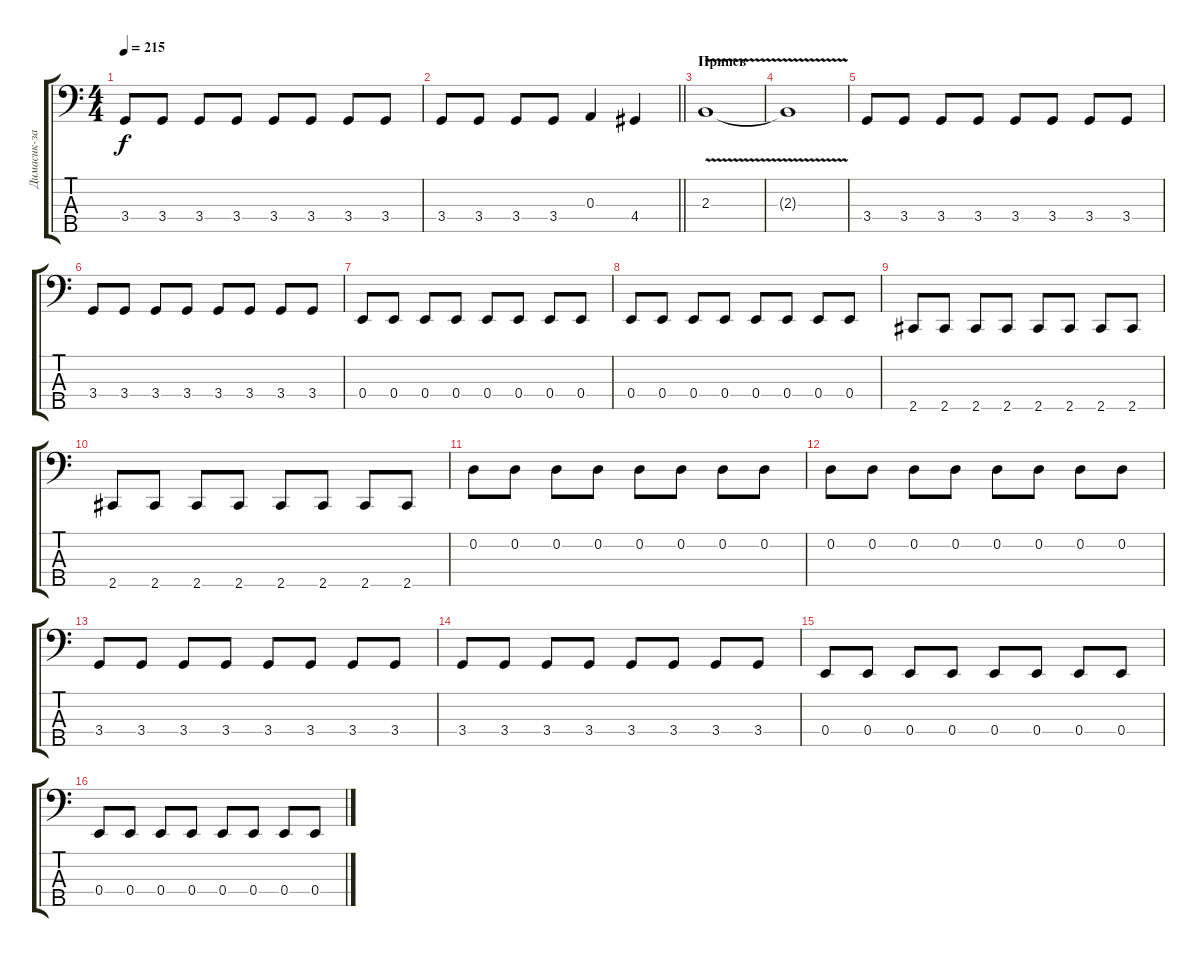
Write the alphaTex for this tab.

\track ("Димасик-забубасик" "Димасик-за") {instrument electricbasspick}
\staff {score tabs}
\tuning (G2 D2 A1 E1 B0) {hide}
\ts (4 4)
\tempo 215
\clef f4
\ks c
3.4.8{dy f} 3.4.8 3.4.8 3.4.8 3.4.8 3.4.8 3.4.8 3.4.8 |
\barLineRight lightlight
3.4.8 3.4.8 3.4.8 3.4.8 0.3.4 4.4.4 |
\section ("" "Припев")
2.3{v}.1 |
2.3{t}.1 |
3.4.8 3.4.8 3.4.8 3.4.8 3.4.8 3.4.8 3.4.8 3.4.8 |
3.4.8 3.4.8 3.4.8 3.4.8 3.4.8 3.4.8 3.4.8 3.4.8 |
0.4.8 0.4.8 0.4.8 0.4.8 0.4.8 0.4.8 0.4.8 0.4.8 |
0.4.8 0.4.8 0.4.8 0.4.8 0.4.8 0.4.8 0.4.8 0.4.8 |
2.5.8 2.5.8 2.5.8 2.5.8 2.5.8 2.5.8 2.5.8 2.5.8 |
2.5.8 2.5.8 2.5.8 2.5.8 2.5.8 2.5.8 2.5.8 2.5.8 |
0.2.8 0.2.8 0.2.8 0.2.8 0.2.8 0.2.8 0.2.8 0.2.8 |
0.2.8 0.2.8 0.2.8 0.2.8 0.2.8 0.2.8 0.2.8 0.2.8 |
3.4.8 3.4.8 3.4.8 3.4.8 3.4.8 3.4.8 3.4.8 3.4.8 |
3.4.8 3.4.8 3.4.8 3.4.8 3.4.8 3.4.8 3.4.8 3.4.8 |
0.4.8 0.4.8 0.4.8 0.4.8 0.4.8 0.4.8 0.4.8 0.4.8 |
0.4.8 0.4.8 0.4.8 0.4.8 0.4.8 0.4.8 0.4.8 0.4.8
